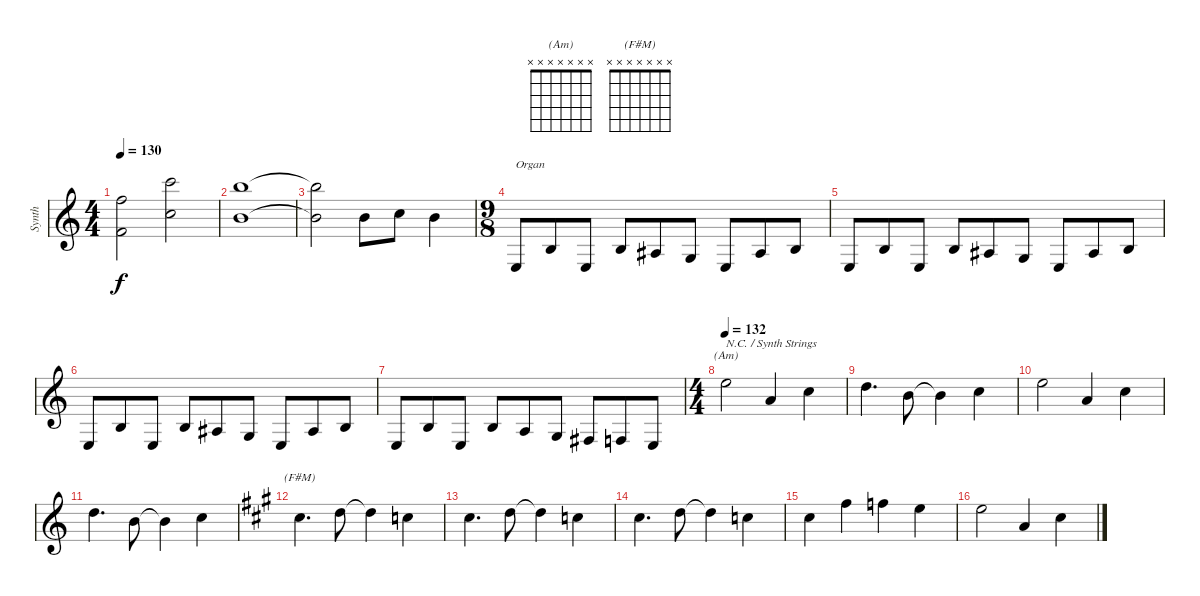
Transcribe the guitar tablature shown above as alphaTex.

\track ("Synth" "Synth") {instrument pad4choir}
\staff {score}
\tuning (E5 B4 G4 D4 A3 E3 B2) {hide}
\chord ("(Am)" x x x x x x x)
\chord ("(F#M)" x x x x x x x)
\ts (4 4)
\tempo 130
\clef g2
\ks c
(1.1 3.4).2{dy f} (8.1 1.2).2 |
(7.1 0.2).1 |
(7.1{t} 0.2{t}).2 0.2.8 1.2.8 0.2.4 |
\ts (9 8)
0.6.8{txt "Organ" instrument drawbarorgan} 2.5.8 0.6.8 2.5.8 1.5.8 3.6.8 0.6.8 1.5.8 2.5.8 |
0.6.8 2.5.8 0.6.8 2.5.8 1.5.8 3.6.8 0.6.8 1.5.8 2.5.8 |
0.6.8 2.5.8 0.6.8 2.5.8 1.5.8 3.6.8 0.6.8 1.5.8 2.5.8 |
0.6.8 2.5.8 0.6.8 2.5.8 0.5.8 3.6.8 2.6.8 1.6.8 0.6.8 |
\ts (4 4)
\tempo 132
0.1.2{ch "(Am)" txt "N.C. / Synth Strings" volume 9 instrument synthstrings1} 2.3.4 1.2.4 |
3.2.4{d} 0.2.8 0.2{t}.4 1.2.4 |
0.1.2 2.3.4 1.2.4 |
3.2.4{d} 0.2.8 0.2{t}.4 1.2.4 |
\ks a
2.2.4{d ch "(F#M)"} 3.2.8 3.2{t}.4 1.2.4 |
2.2.4{d} 3.2.8 3.2{t}.4 1.2.4 |
2.2.4{d} 3.2.8 3.2{t}.4 1.2.4 |
2.2.4 2.1.4 1.1.4 0.1.4 |
0.1.2 2.3.4 2.2.4
